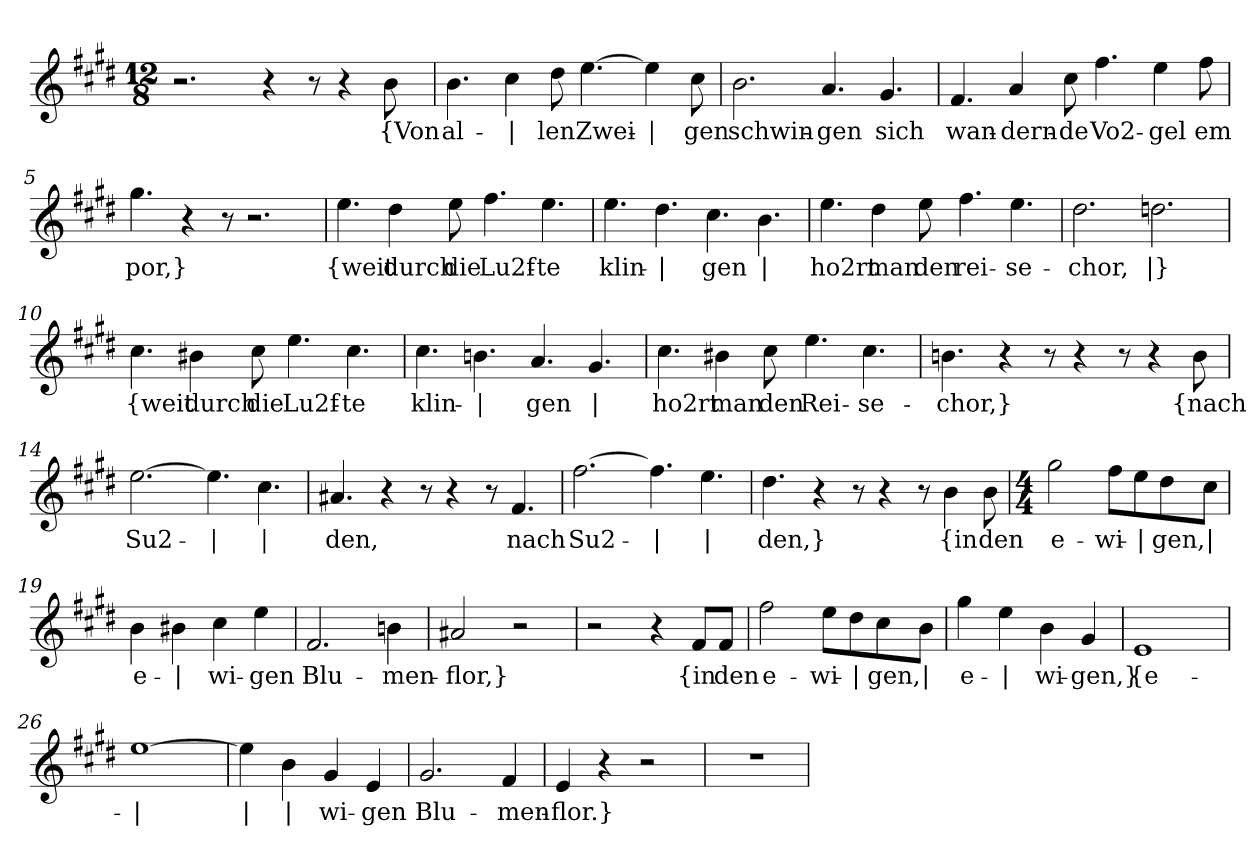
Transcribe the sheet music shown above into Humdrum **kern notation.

**kern	**text
*part1	*part1
*staff1	*staff1
*clefG2	*
*k[f#c#g#d#]	*
*M12/8	*
=1	=1
2.r	.
4r	.
8r	.
4r	.
!	!LO:LY:b
8b\	{Von
=2	=2
!	!LO:LY:b
4.b\	al-
!	!LO:LY:b
4cc#\	|
!	!LO:LY:b
8dd#\	-len
!	!LO:LY:b
[4.ee\	Zwei-
!	!LO:LY:b
4ee\]	|
!	!LO:LY:b
8cc#\	-gen
=3	=3
!	!LO:LY:b
2.b\	schwin-
!	!LO:LY:b
4.a/	-gen
!	!LO:LY:b
4.g#/	sich
=4	=4
!	!LO:LY:b
4.f#/	wan-
!	!LO:LY:b
4a/	-dern-
!	!LO:LY:b
8cc#\	-de
!	!LO:LY:b
4.ff#\	Vo2-
!	!LO:LY:b
4ee\	-gel
!	!LO:LY:b
8ff#\	em
!!LO:LB:g=z
=5	=5
!	!LO:LY:b
4.gg#\	-por,}
4r	.
8r	.
2.r	.
=6	=6
!	!LO:LY:b
4.ee\	{weit
!	!LO:LY:b
4dd#\	durch
!	!LO:LY:b
8ee\	die
!	!LO:LY:b
4.ff#\	Lu2f-
!	!LO:LY:b
4.ee\	-te
=7	=7
!	!LO:LY:b
4.ee\	klin-
!	!LO:LY:b
4.dd#\	|
!	!LO:LY:b
4.cc#\	-gen
!	!LO:LY:b
4.b\	|
=8	=8
!	!LO:LY:b
4.ee\	ho2rt
!	!LO:LY:b
4dd#\	man
!	!LO:LY:b
8ee\	den
!	!LO:LY:b
4.ff#\	rei-
!	!LO:LY:b
4.ee\	-se-
=9	=9
!	!LO:LY:b
2.dd#\	-chor,
!	!LO:LY:b
2.ddn\	|}
!!LO:LB:g=z
=10	=10
!	!LO:LY:b
4.cc#\	{weit
!	!LO:LY:b
4b#X\	durch
!	!LO:LY:b
8cc#\	die
!	!LO:LY:b
4.ee\	Lu2f-
!	!LO:LY:b
4.cc#\	-te
=11	=11
!	!LO:LY:b
4.cc#\	klin-
!	!LO:LY:b
4.bn\	|
!	!LO:LY:b
4.a/	-gen
!	!LO:LY:b
4.g#/	|
=12	=12
!	!LO:LY:b
4.cc#\	ho2rt
!	!LO:LY:b
4b#X\	man
!	!LO:LY:b
8cc#\	den
!	!LO:LY:b
4.ee\	Rei-
!	!LO:LY:b
4.cc#\	-se-
=13	=13
!	!LO:LY:b
4.bn\	-chor,}
4r	.
8r	.
4r	.
8r	.
4r	.
!	!LO:LY:b
8b\	{nach
!!LO:LB:g=z
=14	=14
!	!LO:LY:b
[2.ee\	Su2-
!	!LO:LY:b
4.ee\]	|
!	!LO:LY:b
4.cc#\	|
=15	=15
!	!LO:LY:b
4.a#X/	-den,
4r	.
8r	.
4r	.
8r	.
!	!LO:LY:b
4.f#/	nach
=16	=16
!	!LO:LY:b
[2.ff#\	Su2-
!	!LO:LY:b
4.ff#\]	|
!	!LO:LY:b
4.ee\	|
=17	=17
!	!LO:LY:b
4.dd#\	-den,}
4r	.
8r	.
4r	.
8r	.
!	!LO:LY:b
4b\	{in
!	!LO:LY:b
8b\	den
=18	=18
*M4/4	*
!	!LO:LY:b
2gg#\	e-
!	!LO:LY:b
8ff#\L	-wi-
!	!LO:LY:b
8ee\	|
!	!LO:LY:b
8dd#\	-gen,
!	!LO:LY:b
8cc#\J	|
!!LO:LB:g=z
=19	=19
!	!LO:LY:b
4b\	e-
!	!LO:LY:b
4b#X\	|
!	!LO:LY:b
4cc#\	-wi-
!	!LO:LY:b
4ee\	-gen
=20	=20
!	!LO:LY:b
2.f#/	Blu-
!	!LO:LY:b
4bn\	-men-
=21	=21
!	!LO:LY:b
2a#X/	-flor,}
2r	.
=22	=22
2r	.
4r	.
!	!LO:LY:b
8f#/L	{in
!	!LO:LY:b
8f#/J	den
=23	=23
!	!LO:LY:b
2ff#\	e-
!	!LO:LY:b
8ee\L	-wi-
!	!LO:LY:b
8dd#\	|
!	!LO:LY:b
8cc#\	-gen,
!	!LO:LY:b
8b\J	|
=24	=24
!	!LO:LY:b
4gg#\	e-
!	!LO:LY:b
4ee\	|
!	!LO:LY:b
4b\	-wi-
!	!LO:LY:b
4g#/	-gen,}
=25	=25
!	!LO:LY:b
1e	{e-
=26	=26
!	!LO:LY:b
[1ee	|
!!LO:LB:g=z
=27	=27
!	!LO:LY:b
4ee\]	|
!	!LO:LY:b
4b\	|
!	!LO:LY:b
4g#/	-wi-
!	!LO:LY:b
4e/	-gen
=28	=28
!	!LO:LY:b
2.g#/	Blu-
!	!LO:LY:b
4f#/	-men-
=29	=29
!	!LO:LY:b
4e/	-flor.}
4r	.
2r	.
=30	=30
1r	.
=	=
*-	*-
